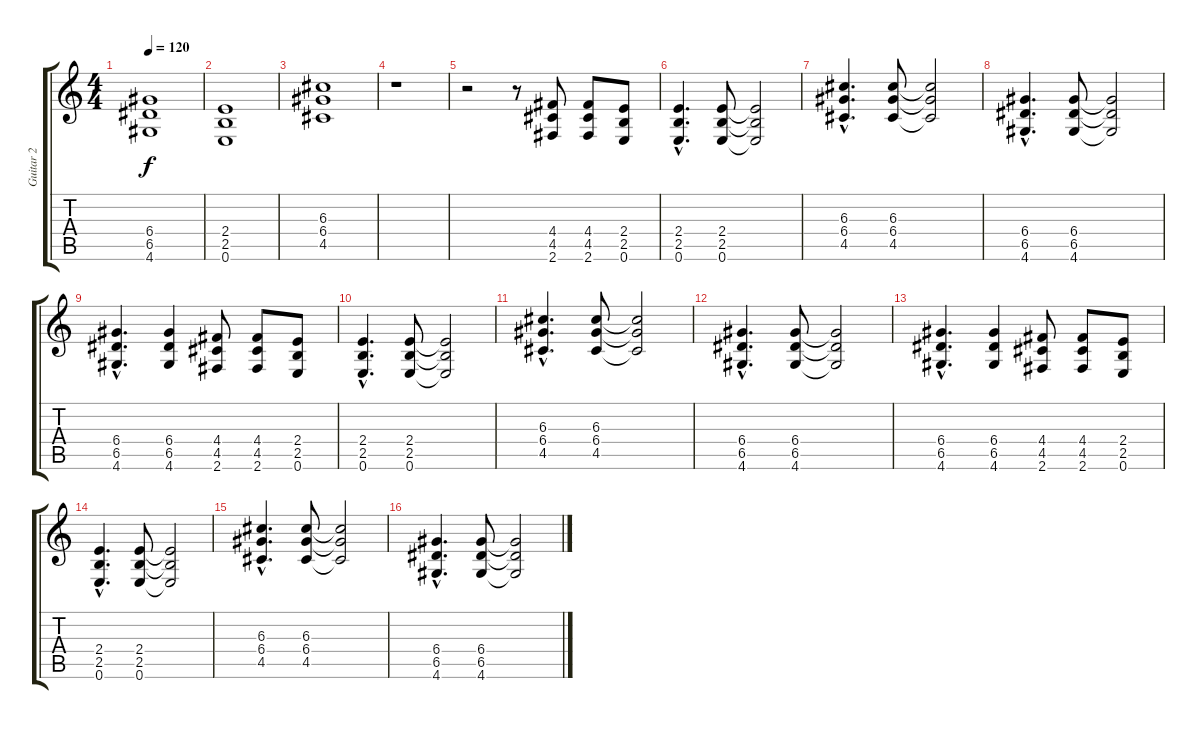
\track ("Guitar 2" "Guitar 2") {instrument overdrivenguitar}
\staff {score tabs}
\tuning (E4 B3 G3 D3 A2 E2) {hide}
\ts (4 4)
\tempo 120
\clef g2
\ks c
(6.4{t} 6.5{t} 4.6{t}).1{dy f} |
(2.4 2.5 0.6).1 |
(6.3 6.4 4.5).1 |
r.1 |
r.2 r.8 (4.4 4.5 2.6).8 (4.4 4.5 2.6).8 (2.4 2.5 0.6).8 |
(2.4{hac} 2.5{hac} 0.6{hac}).4{d} (2.4 2.5 0.6).8 (2.4{t} 2.5{t} 0.6{t}).2 |
(6.3{hac} 6.4{hac} 4.5{hac}).4{d} (6.3 6.4 4.5).8 (6.3{t} 6.4{t} 4.5{t}).2 |
(6.4{hac} 6.5{hac} 4.6{hac}).4{d} (6.4 6.5 4.6).8 (6.4{t} 6.5{t} 4.6{t}).2 |
(6.4{hac} 6.5{hac} 4.6{hac}).4{d} (6.4 6.5 4.6).4 (4.4 4.5 2.6).8 (4.4 4.5 2.6).8 (2.4 2.5 0.6).8 |
(2.4{hac} 2.5{hac} 0.6{hac}).4{d} (2.4 2.5 0.6).8 (2.4{t} 2.5{t} 0.6{t}).2 |
(6.3{hac} 6.4{hac} 4.5{hac}).4{d} (6.3 6.4 4.5).8 (6.3{t} 6.4{t} 4.5{t}).2 |
(6.4{hac} 6.5{hac} 4.6{hac}).4{d} (6.4 6.5 4.6).8 (6.4{t} 6.5{t} 4.6{t}).2 |
(6.4{hac} 6.5{hac} 4.6{hac}).4{d} (6.4 6.5 4.6).4 (4.4 4.5 2.6).8 (4.4 4.5 2.6).8 (2.4 2.5 0.6).8 |
(2.4{hac} 2.5{hac} 0.6{hac}).4{d} (2.4 2.5 0.6).8 (2.4{t} 2.5{t} 0.6{t}).2 |
(6.3{hac} 6.4{hac} 4.5{hac}).4{d} (6.3 6.4 4.5).8 (6.3{t} 6.4{t} 4.5{t}).2 |
(6.4{hac} 6.5{hac} 4.6{hac}).4{d} (6.4 6.5 4.6).8 (6.4{t} 6.5{t} 4.6{t}).2
